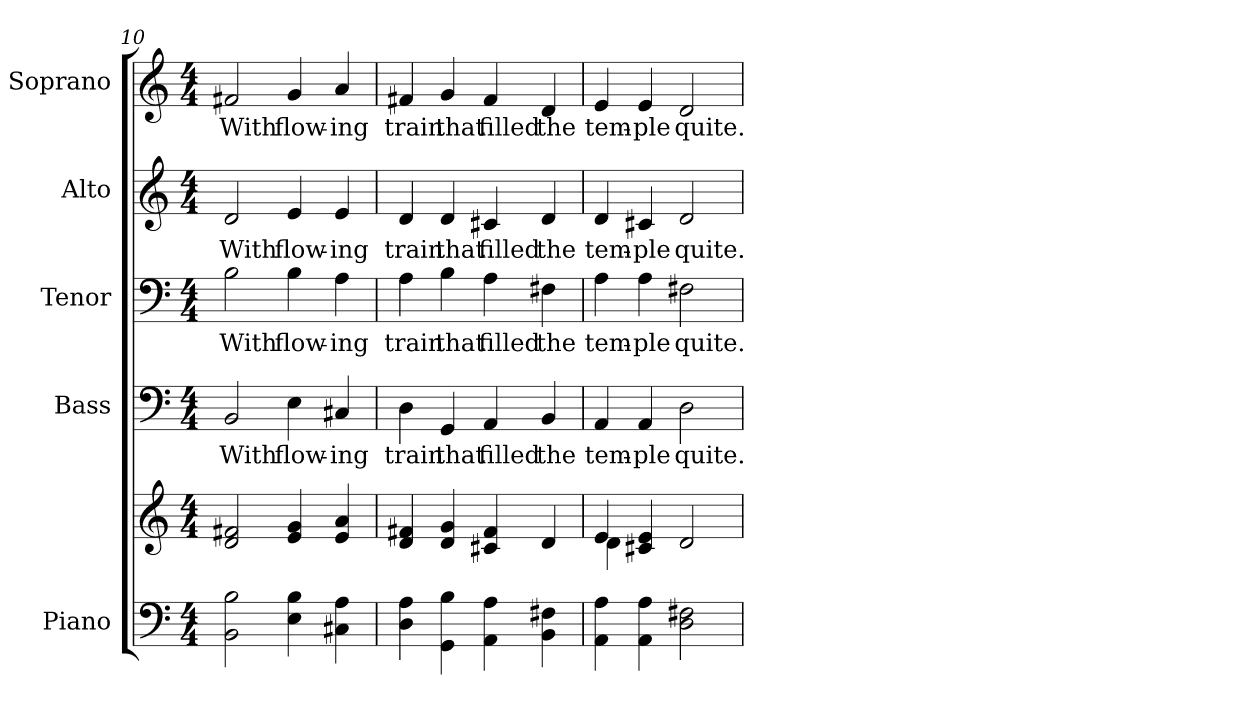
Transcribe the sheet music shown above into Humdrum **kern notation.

**kern	**kern	**kern	**text	**kern	**text	**kern	**text	**kern	**text
*part5	*part5	*part4	*part4	*part3	*part3	*part2	*part2	*part1	*part1
*staff6	*staff5	*staff4	*staff4	*staff3	*staff3	*staff2	*staff2	*staff1	*staff1
*I"Piano	*	*I"Bass	*	*I"Tenor	*	*I"Alto	*	*I"Soprano	*
*I'Pno.	*	*I'B.	*	*I'T.	*	*I'A.	*	*I'S.	*
!!LO:PB:g=z
*clefF4	*clefG2	*clefF4	*	*clefF4	*	*clefG2	*	*clefG2	*
*k[]	*k[]	*k[]	*	*k[]	*	*k[]	*	*k[]	*
*C:	*C:	*C:	*	*C:	*	*C:	*	*C:	*
*M4/4	*M4/4	*M4/4	*	*M4/4	*	*M4/4	*	*M4/4	*
=10	=10	=10	=10	=10	=10	=10	=10	=10	=10
!	!	!	!LO:LY:b:color=#000000	!	!	!	!	!	!
!	!	!	!	!	!LO:LY:b:color=#000000	!	!	!	!
!	!	!	!	!	!	!	!LO:LY:b:color=#000000	!	!
!	!	!	!	!	!	!	!	!	!LO:LY:b:color=#000000
2BBi\ 2Bi	2di/ 2f#Xi	2BBi/	With	2Bi\	With	2di/	With	2f#Xi/	With
!	!	!	!LO:LY:b:color=#000000	!	!	!	!	!	!
!	!	!	!	!	!LO:LY:b:color=#000000	!	!	!	!
!	!	!	!	!	!	!	!LO:LY:b:color=#000000	!	!
!	!	!	!	!	!	!	!	!	!LO:LY:b:color=#000000
4Ei\ 4Bi	4ei/ 4gi	4Ei\	flow-	4Bi\	flow-	4ei/	flow-	4gi/	flow-
!	!	!	!LO:LY:b:color=#000000	!	!	!	!	!	!
!	!	!	!	!	!LO:LY:b:color=#000000	!	!	!	!
!	!	!	!	!	!	!	!LO:LY:b:color=#000000	!	!
!	!	!	!	!	!	!	!	!	!LO:LY:b:color=#000000
4C#Xi\ 4Ai	4ei/ 4ai	4C#Xi/	-ing	4Ai\	-ing	4ei/	-ing	4ai/	-ing
=11	=11	=11	=11	=11	=11	=11	=11	=11	=11
!	!	!	!LO:LY:b:color=#000000	!	!	!	!	!	!
!	!	!	!	!	!LO:LY:b:color=#000000	!	!	!	!
!	!	!	!	!	!	!	!LO:LY:b:color=#000000	!	!
!	!	!	!	!	!	!	!	!	!LO:LY:b:color=#000000
4Di\ 4Ai	4di/ 4f#Xi	4Di\	train	4Ai\	train	4di/	train	4f#Xi/	train
!	!	!	!LO:LY:b:color=#000000	!	!	!	!	!	!
!	!	!	!	!	!LO:LY:b:color=#000000	!	!	!	!
!	!	!	!	!	!	!	!LO:LY:b:color=#000000	!	!
!	!	!	!	!	!	!	!	!	!LO:LY:b:color=#000000
4GGi\ 4Bi	4di/ 4gi	4GGi/	that	4Bi\	that	4di/	that	4gi/	that
!	!	!	!LO:LY:b:color=#000000	!	!	!	!	!	!
!	!	!	!	!	!LO:LY:b:color=#000000	!	!	!	!
!	!	!	!	!	!	!	!LO:LY:b:color=#000000	!	!
!	!	!	!	!	!	!	!	!	!LO:LY:b:color=#000000
4AAi\ 4Ai	4c#Xi/ 4f#i	4AAi/	filled	4Ai\	filled	4c#Xi/	filled	4f#i/	filled
!	!	!	!LO:LY:b:color=#000000	!	!	!	!	!	!
!	!	!	!	!	!LO:LY:b:color=#000000	!	!	!	!
!	!	!	!	!	!	!	!LO:LY:b:color=#000000	!	!
!	!	!	!	!	!	!	!	!	!LO:LY:b:color=#000000
4BBi\ 4F#Xi	4di/	4BBi/	the	4F#Xi\	the	4di/	the	4di/	the
=12	=12	=12	=12	=12	=12	=12	=12	=12	=12
*	*^	*	*	*	*	*	*	*	*
!	!	!	!	!LO:LY:b:color=#000000	!	!	!	!	!	!
!	!	!	!	!	!	!LO:LY:b:color=#000000	!	!	!	!
!	!	!	!	!	!	!	!	!LO:LY:b:color=#000000	!	!
!	!	!	!	!	!	!	!	!	!	!LO:LY:b:color=#000000
4AAi\ 4Ai	4ei/	4di\	4AAi/	tem-	4Ai\	tem-	4di/	tem-	4ei/	tem-
!	!	!	!	!LO:LY:b:color=#000000	!	!	!	!	!	!
!	!	!	!	!	!	!LO:LY:b:color=#000000	!	!	!	!
!	!	!	!	!	!	!	!	!LO:LY:b:color=#000000	!	!
!	!	!	!	!	!	!	!	!	!	!LO:LY:b:color=#000000
4AAi\ 4Ai	4c#Xi/ 4ei	4ryy	4AAi/	-ple	4Ai\	-ple	4c#Xi/	-ple	4ei/	-ple
!	!	!	!	!LO:LY:b:color=#000000	!	!	!	!	!	!
!	!	!	!	!	!	!LO:LY:b:color=#000000	!	!	!	!
!	!	!	!	!	!	!	!	!LO:LY:b:color=#000000	!	!
!	!	!	!	!	!	!	!	!	!	!LO:LY:b:color=#000000
2Di\ 2F#Xi	2di/	2ryy	2Di\	quite.	2F#Xi\	quite.	2di/	quite.	2di/	quite.
*	*v	*v	*	*	*	*	*	*	*	*
=	=	=	=	=	=	=	=	=	=
*-	*-	*-	*-	*-	*-	*-	*-	*-	*-
